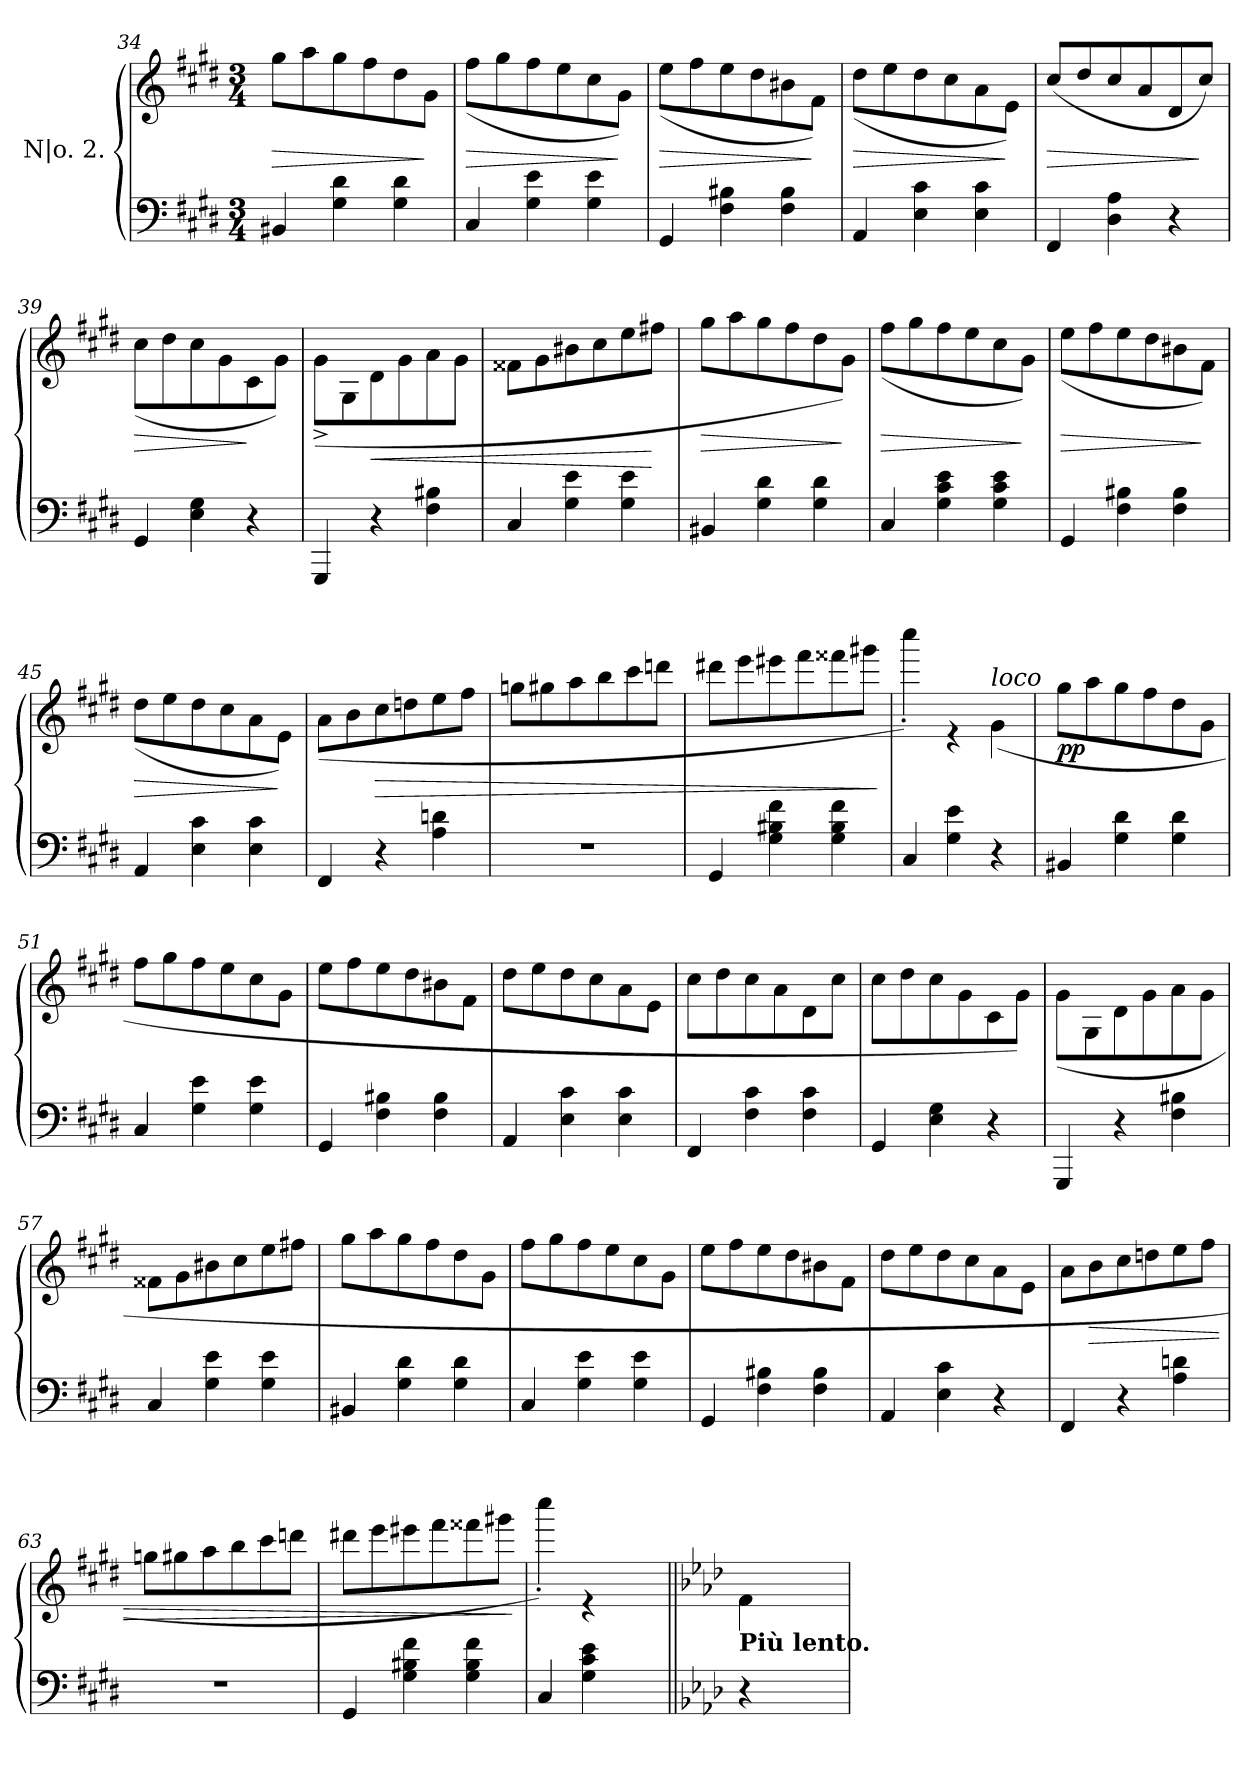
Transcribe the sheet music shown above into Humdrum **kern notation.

**kern	**kern	**dynam
*part1	*part1	*part1
*staff2	*staff1	*staff1/2
*I"N|o. 2.	*	*
*clefF4	*clefG2	*
*k[f#c#g#d#]	*k[f#c#g#d#]	*
*c#:	*c#:	*
*M3/4	*M3/4	*
=34	=34	=34
!	!	!LO:HP:b
*	*^	*
4BB#X/	2.ryy	8gg#\L	>
.	.	8aa\	.
4G#\ 4d#\	.	8gg#\	.
.	.	8ff#\	.
4G#\ 4d#\	.	8dd#\	.
.	.	8g#\J	]
!!LO:LB:g=z	!!
=35	=35	=35	=35
!	!	!	!LO:HP:b
4C#/	2.ryy	(>8ff#\L	>
.	.	8gg#\	.
4G#\ 4e\	.	8ff#\	.
.	.	8ee\	.
4G#\ 4e\	.	8cc#\	.
.	.	8g#\J)	]
=36	=36	=36	=36
!	!	!	!LO:HP:b
4GG#/	2.ryy	(>8ee\L	>
.	.	8ff#\	.
4F#\ 4B#X\	.	8ee\	.
.	.	8dd#\	.
4F#\ 4B#\	.	8b#X\	.
.	.	8f#\J)	]
=37	=37	=37	=37
!	!	!	!LO:HP:b
4AA/	2.ryy	(>8dd#\L	>
.	.	8ee\	.
4E\ 4c#\	.	8dd#\	.
.	.	8cc#\	.
4E\ 4c#\	.	8a\	.
.	.	8e\J)	]
=38	=38	=38	=38
!	!	!	!LO:HP:b
4FF#/	2.ryy	(<8cc#/L	>
.	.	8dd#/	.
4D#\ 4A\	.	8cc#/	.
.	.	8a/	.
4r	.	8d#/	.
.	.	8cc#/J)	]
=39	=39	=39	=39
!	!	!	!LO:HP:b
4GG#/	2.ryy	(<8cc#\L	>
.	.	8dd#\	.
4E\ 4G#\	.	8cc#\	.
.	.	8g#\	.
4r	.	8c#\	]
.	.	8g#\J)	.
=40	=40	=40	=40
4GGG#/	2.ryy	(>8g#^\L	.
.	.	8G#\	.
!	!	!	!LO:HP:b
4r	.	8d#\	<
.	.	8g#\	.
4F#\ 4B#X\	.	8a\	.
.	.	8g#\J	.
!!LO:LB:g=z	!!
=41	=41	=41	=41
4C#/	2.ryy	8f##X\L	.
.	.	8g#\	.
4G#\ 4e\	.	8b#X\	.
.	.	8cc#\	.
4G#\ 4e\	.	8ee\	.
.	.	8ff#X\J	[
=42	=42	=42	=42
!	!	!	!LO:HP:b
4BB#X/	2.ryy	8gg#\L	>
.	.	8aa\	.
4G#\ 4d#\	.	8gg#\	.
.	.	8ff#\	.
4G#\ 4d#\	.	8dd#\	.
.	.	8g#\J)	]
=43	=43	=43	=43
!	!	!	!LO:HP:b
4C#/	2.ryy	(>8ff#\L	>
.	.	8gg#\	.
4G#\ 4c#\ 4e\	.	8ff#\	.
.	.	8ee\	.
4G#\ 4c#\ 4e\	.	8cc#\	.
.	.	8g#\J)	]
=44	=44	=44	=44
!	!	!	!LO:HP:b
4GG#/	2.ryy	(>8ee\L	>
.	.	8ff#\	.
4F#\ 4B#X\	.	8ee\	.
.	.	8dd#\	.
4F#\ 4B#\	.	8b#X\	.
.	.	8f#\J)	]
=45	=45	=45	=45
!	!	!	!LO:HP:b
4AA/	2.ryy	(>8dd#\L	>
.	.	8ee\	.
4E\ 4c#\	.	8dd#\	.
.	.	8cc#\	.
4E\ 4c#\	.	8a\	.
.	.	8e\J)	]
=46	=46	=46	=46
4FF#/	2.ryy	(>8a\L	.
.	.	8b\	.
!	!	!	!LO:HP:b
4r	.	8cc#\	>
.	.	8ddn\	.
4A\ 4dn\	.	8ee\	.
.	.	8ff#\J	.
!!LO:LB:g=z	!!
=47	=47	=47	=47
2.r	2.ryy	8ggn\L	.
.	.	8gg#X\	.
.	.	8aa\	.
.	.	8bb\	.
.	.	8ccc#\	.
.	.	8dddn\J	.
=48	=48	=48	=48
4GG#/	2.ryy	8ddd#X\L	.
.	.	8eee\	.
4G#\ 4B#X\ 4f#\	.	8eee#X\	.
.	.	8fff#\	.
4G#\ 4B#\ 4f#\	.	8fff##X\	.
.	.	8ggg#X\J	.
*	*v	*v	*
.	.	]
=49	=49	=49
*	*^	*
4C#/	2.ryy	4cccc#'\)	.
4G#\ 4e\	.	4r	.
!	!	!LO:TX:a:i:t=loco	!
4r	.	(>4g#\	.
=50	=50	=50	=50
!	!	!	!LO:DY:b
4BB#X/	2.ryy	8gg#\L	pp
.	.	8aa\	.
4G#\ 4d#\	.	8gg#\	.
.	.	8ff#\	.
4G#\ 4d#\	.	8dd#\	.
.	.	8g#\J	.
=51	=51	=51	=51
4C#/	2.ryy	8ff#\L	.
.	.	8gg#\	.
4G#\ 4e\	.	8ff#\	.
.	.	8ee\	.
4G#\ 4e\	.	8cc#\	.
.	.	8g#\J	.
!!LO:LB:g=z	!!
=52	=52	=52	=52
4GG#/	2.ryy	8ee\L	.
.	.	8ff#\	.
4F#\ 4B#X\	.	8ee\	.
.	.	8dd#\	.
4F#\ 4B#\	.	8b#X\	.
.	.	8f#\J	.
=53	=53	=53	=53
4AA/	2.ryy	8dd#\L	.
.	.	8ee\	.
4E\ 4c#\	.	8dd#\	.
.	.	8cc#\	.
4E\ 4c#\	.	8a\	.
.	.	8e\J	.
=54	=54	=54	=54
4FF#/	2.ryy	8cc#\L	.
.	.	8dd#\	.
4F#\ 4c#\	.	8cc#\	.
.	.	8a\	.
4F#\ 4c#\	.	8d#\	.
.	.	8cc#\J	.
=55	=55	=55	=55
4GG#/	2.ryy	8cc#\L	.
.	.	8dd#\	.
4E\ 4G#\	.	8cc#\	.
.	.	8g#\	.
4r	.	8c#\	.
.	.	8g#\J)	.
=56	=56	=56	=56
4GGG#/	2.ryy	(>8g#\L	.
.	.	8G#\	.
4r	.	8d#\	.
.	.	8g#\	.
4F#\ 4B#X\	.	8a\	.
.	.	8g#\J	.
=57	=57	=57	=57
4C#/	2.ryy	8f##X\L	.
.	.	8g#\	.
4G#\ 4e\	.	8b#X\	.
.	.	8cc#\	.
4G#\ 4e\	.	8ee\	.
.	.	8ff#X\J	.
!!LO:PB:g=z	!!
=58	=58	=58	=58
4BB#X/	2.ryy	8gg#\L	.
.	.	8aa\	.
4G#\ 4d#\	.	8gg#\	.
.	.	8ff#\	.
4G#\ 4d#\	.	8dd#\	.
.	.	8g#\J	.
=59	=59	=59	=59
4C#/	2.ryy	8ff#\L	.
.	.	8gg#\	.
4G#\ 4e\	.	8ff#\	.
.	.	8ee\	.
4G#\ 4e\	.	8cc#\	.
.	.	8g#\J	.
=60	=60	=60	=60
4GG#/	2.ryy	8ee\L	.
.	.	8ff#\	.
4F#\ 4B#X\	.	8ee\	.
.	.	8dd#\	.
4F#\ 4B#\	.	8b#X\	.
.	.	8f#\J	.
=61	=61	=61	=61
4AA/	2.ryy	8dd#\L	.
.	.	8ee\	.
4E\ 4c#\	.	8dd#\	.
.	.	8cc#\	.
4r	.	8a\	.
.	.	8e\J	.
=62	=62	=62	=62
4FF#/	2.ryy	8a\L	.
!	!	!	!LO:HP:b
.	.	8b\	>
4r	.	8cc#\	.
.	.	8ddn\	.
4A\ 4dn\	.	8ee\	.
.	.	8ff#\J	.
=63	=63	=63	=63
2.rF	2.ryy	8ggn\L	.
.	.	8gg#X\	.
.	.	8aa\	.
.	.	8bb\	.
.	.	8ccc#\	.
.	.	8dddn\J	.
!!LO:LB:g=z	!!
=64	=64	=64	=64
4GG#/	2.ryy	8ddd#X\L	.
.	.	8eee\	.
4G#\ 4B#X\ 4f#\	.	8eee#X\	.
.	.	8fff#\	.
4G#\ 4B#\ 4f#\	.	8fff##X\	.
.	.	8ggg#X\J	.
*	*v	*v	*
.	.	]
=65	=65	=65
*	*^	*
4C#/	2.ryy	4cccc#'\)	.
4G#\ 4c#\ 4e\	.	4r	.
4ryy	.	4ryy	.
=66||	=66||	=66||	=66||
*k[b-e-a-d-]	*k[b-e-a-d-]	*	*
!	!LO:TX:b:B:t=Più lento.	!	!
4r	2.ryy	4f\	.
2ryy	.	2ryy	.
*	*v	*v	*
=	=	=
*-	*-	*-
